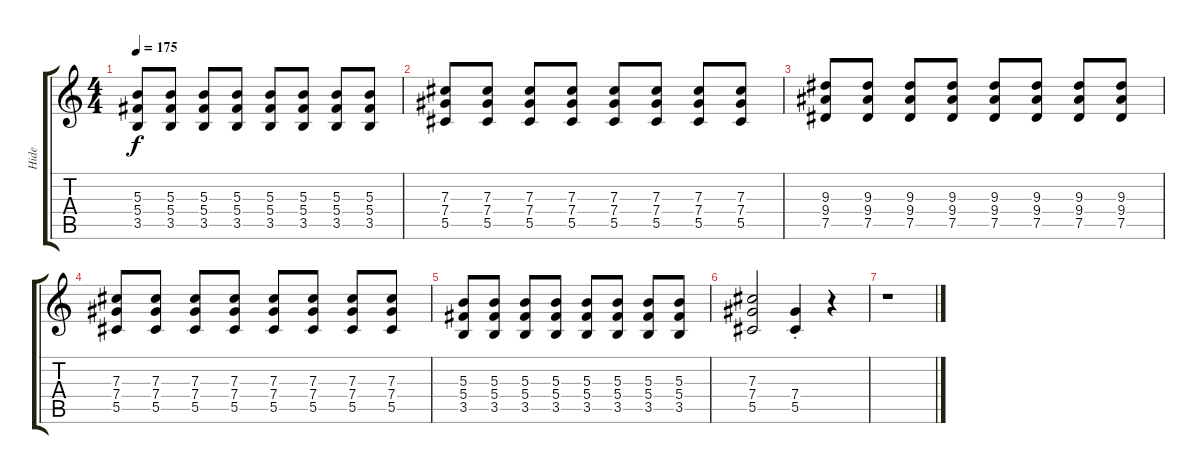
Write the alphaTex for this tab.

\track ("Hide" "Hide") {instrument distortionguitar}
\staff {score tabs}
\tuning (Eb4 Bb3 Gb3 Db3 Ab2 Eb2) {hide}
\ts (4 4)
\tempo 175
\clef g2
\ks c
(5.3 5.4 3.5).8{dy f} (5.3 5.4 3.5).8 (5.3 5.4 3.5).8 (5.3 5.4 3.5).8 (5.3 5.4 3.5).8 (5.3 5.4 3.5).8 (5.3 5.4 3.5).8 (5.3 5.4 3.5).8 |
(7.3 7.4 5.5).8 (7.3 7.4 5.5).8 (7.3 7.4 5.5).8 (7.3 7.4 5.5).8 (7.3 7.4 5.5).8 (7.3 7.4 5.5).8 (7.3 7.4 5.5).8 (7.3 7.4 5.5).8 |
(9.3 9.4 7.5).8 (9.3 9.4 7.5).8 (9.3 9.4 7.5).8 (9.3 9.4 7.5).8 (9.3 9.4 7.5).8 (9.3 9.4 7.5).8 (9.3 9.4 7.5).8 (9.3 9.4 7.5).8 |
(7.3 7.4 5.5).8 (7.3 7.4 5.5).8 (7.3 7.4 5.5).8 (7.3 7.4 5.5).8 (7.3 7.4 5.5).8 (7.3 7.4 5.5).8 (7.3 7.4 5.5).8 (7.3 7.4 5.5).8 |
(5.3 5.4 3.5).8 (5.3 5.4 3.5).8 (5.3 5.4 3.5).8 (5.3 5.4 3.5).8 (5.3 5.4 3.5).8 (5.3 5.4 3.5).8 (5.3 5.4 3.5).8 (5.3 5.4 3.5).8 |
(7.3 7.4 5.5).2 (7.4{st} 5.5{st}).4 r.4 |
r.1
